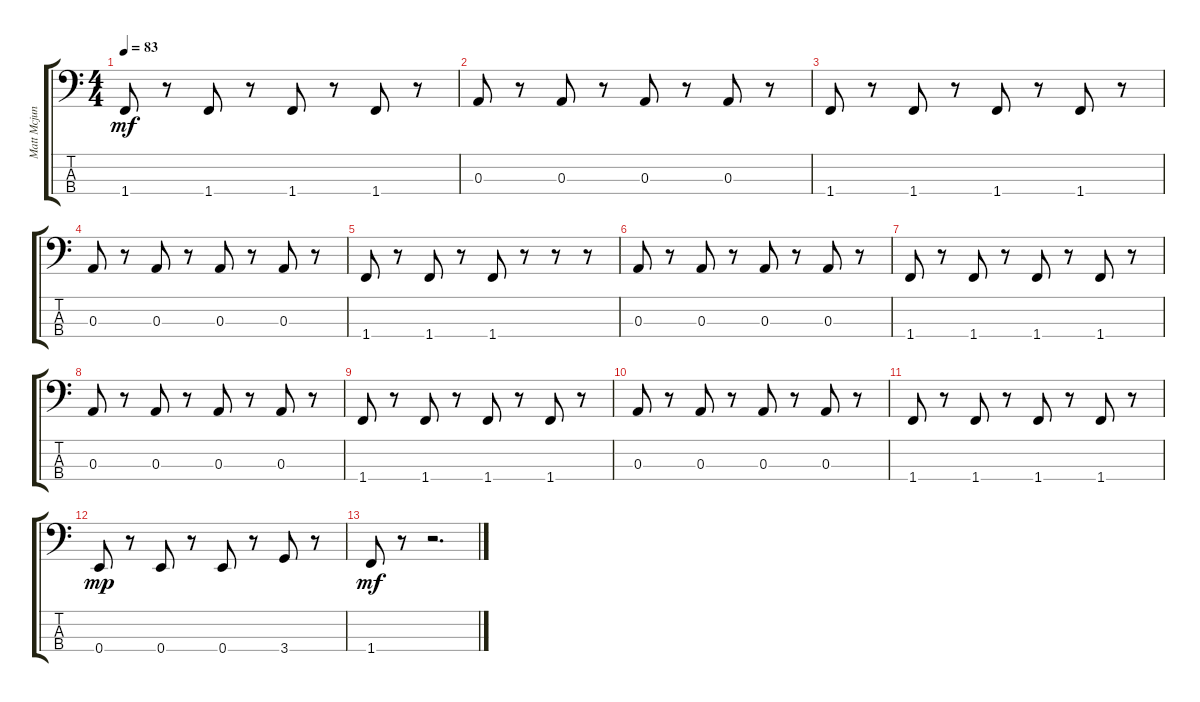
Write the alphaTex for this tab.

\track ("Matt Mcjunkins" "Matt Mcjun") {instrument electricbassfinger}
\staff {score tabs}
\tuning (G2 D2 A1 E1) {hide}
\ts (4 4)
\tempo 83
\clef f4
\ks c
1.4.8{dy mf} r.8 1.4.8 r.8 1.4.8 r.8 1.4.8 r.8 |
0.3.8 r.8 0.3.8 r.8 0.3.8 r.8 0.3.8 r.8 |
1.4.8 r.8 1.4.8 r.8 1.4.8 r.8 1.4.8 r.8 |
0.3.8 r.8 0.3.8 r.8 0.3.8 r.8 0.3.8 r.8 |
1.4.8 r.8 1.4.8 r.8 1.4.8 r.8 r.8 r.8 |
0.3.8 r.8 0.3.8 r.8 0.3.8 r.8 0.3.8 r.8 |
1.4.8 r.8 1.4.8 r.8 1.4.8 r.8 1.4.8 r.8 |
0.3.8 r.8 0.3.8 r.8 0.3.8 r.8 0.3.8 r.8 |
1.4.8 r.8 1.4.8 r.8 1.4.8 r.8 1.4.8 r.8 |
0.3.8 r.8 0.3.8 r.8 0.3.8 r.8 0.3.8 r.8 |
1.4.8 r.8 1.4.8 r.8 1.4.8 r.8 1.4.8 r.8 |
0.4.8{dy mp} r.8 0.4.8 r.8 0.4.8 r.8 3.4.8 r.8 |
1.4.8{dy mf} r.8 r.2{d}
